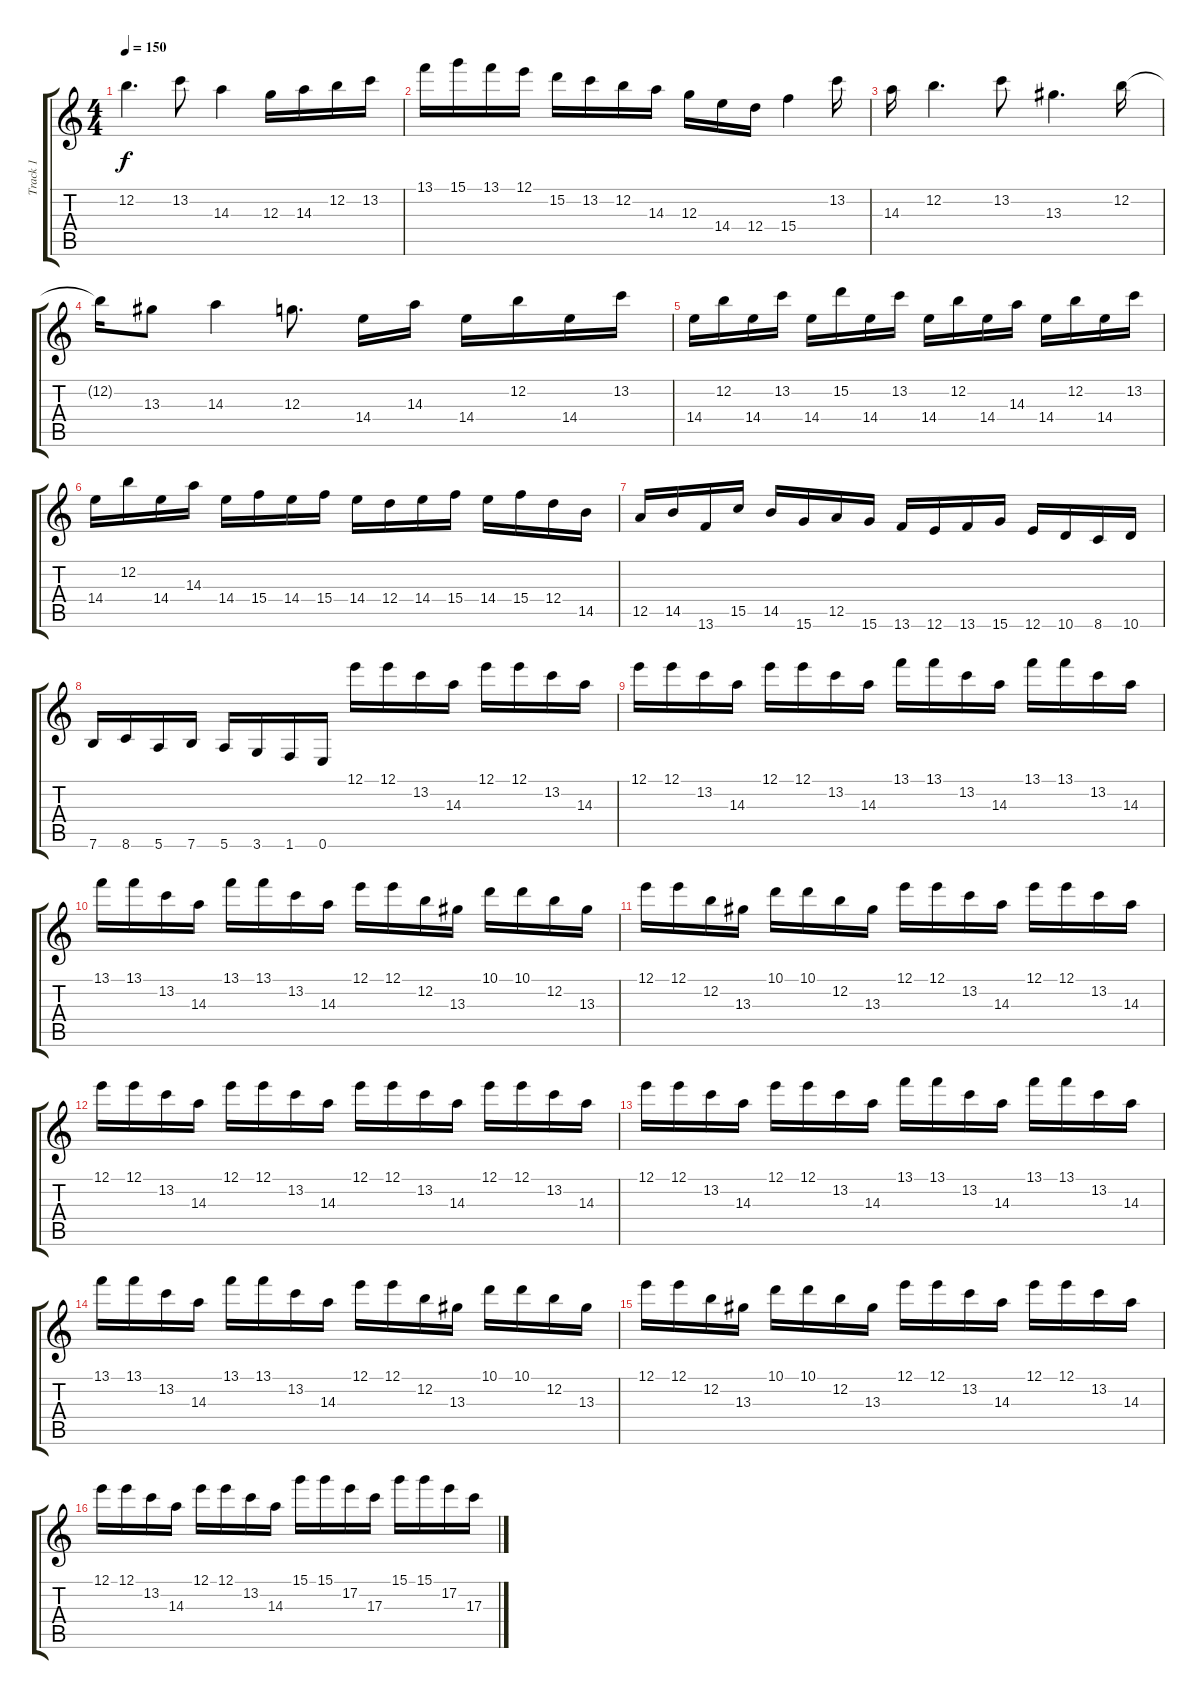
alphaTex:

\track ("Track 1" "Track 1") {instrument acousticguitarsteel}
\staff {score tabs}
\tuning (E4 B3 G3 D3 A2 E2) {hide}
\ts (4 4)
\tempo 150
\clef g2
\ks c
12.2.4{d dy f} 13.2.8 14.3.4 12.3.16 14.3.16 12.2.16 13.2.16 |
13.1.16 15.1.16 13.1.16 12.1.16 15.2.16 13.2.16 12.2.16 14.3.16 12.3.16 14.4.16 12.4.16 15.4.4 13.2.16 |
14.3.16 12.2.4{d} 13.2.8 13.3.4{d} 12.2.16 |
12.2{t}.16 13.3.8 14.3.4 12.3.8{d} 14.4.16 14.3.16 14.4.16 12.2.16 14.4.16 13.2.16 |
14.4.16 12.2.16 14.4.16 13.2.16 14.4.16 15.2.16 14.4.16 13.2.16 14.4.16 12.2.16 14.4.16 14.3.16 14.4.16 12.2.16 14.4.16 13.2.16 |
14.4.16 12.2.16 14.4.16 14.3.16 14.4.16 15.4.16 14.4.16 15.4.16 14.4.16 12.4.16 14.4.16 15.4.16 14.4.16 15.4.16 12.4.16 14.5.16 |
12.5.16 14.5.16 13.6.16 15.5.16 14.5.16 15.6.16 12.5.16 15.6.16 13.6.16 12.6.16 13.6.16 15.6.16 12.6.16 10.6.16 8.6.16 10.6.16 |
7.6.16 8.6.16 5.6.16 7.6.16 5.6.16 3.6.16 1.6.16 0.6.16 12.1.16 12.1.16 13.2.16 14.3.16 12.1.16 12.1.16 13.2.16 14.3.16 |
12.1.16 12.1.16 13.2.16 14.3.16 12.1.16 12.1.16 13.2.16 14.3.16 13.1.16 13.1.16 13.2.16 14.3.16 13.1.16 13.1.16 13.2.16 14.3.16 |
13.1.16 13.1.16 13.2.16 14.3.16 13.1.16 13.1.16 13.2.16 14.3.16 12.1.16 12.1.16 12.2.16 13.3.16 10.1.16 10.1.16 12.2.16 13.3.16 |
12.1.16 12.1.16 12.2.16 13.3.16 10.1.16 10.1.16 12.2.16 13.3.16 12.1.16 12.1.16 13.2.16 14.3.16 12.1.16 12.1.16 13.2.16 14.3.16 |
12.1.16 12.1.16 13.2.16 14.3.16 12.1.16 12.1.16 13.2.16 14.3.16 12.1.16 12.1.16 13.2.16 14.3.16 12.1.16 12.1.16 13.2.16 14.3.16 |
12.1.16 12.1.16 13.2.16 14.3.16 12.1.16 12.1.16 13.2.16 14.3.16 13.1.16 13.1.16 13.2.16 14.3.16 13.1.16 13.1.16 13.2.16 14.3.16 |
13.1.16 13.1.16 13.2.16 14.3.16 13.1.16 13.1.16 13.2.16 14.3.16 12.1.16 12.1.16 12.2.16 13.3.16 10.1.16 10.1.16 12.2.16 13.3.16 |
12.1.16 12.1.16 12.2.16 13.3.16 10.1.16 10.1.16 12.2.16 13.3.16 12.1.16 12.1.16 13.2.16 14.3.16 12.1.16 12.1.16 13.2.16 14.3.16 |
12.1.16 12.1.16 13.2.16 14.3.16 12.1.16 12.1.16 13.2.16 14.3.16 15.1.16 15.1.16 17.2.16 17.3.16 15.1.16 15.1.16 17.2.16 17.3.16
